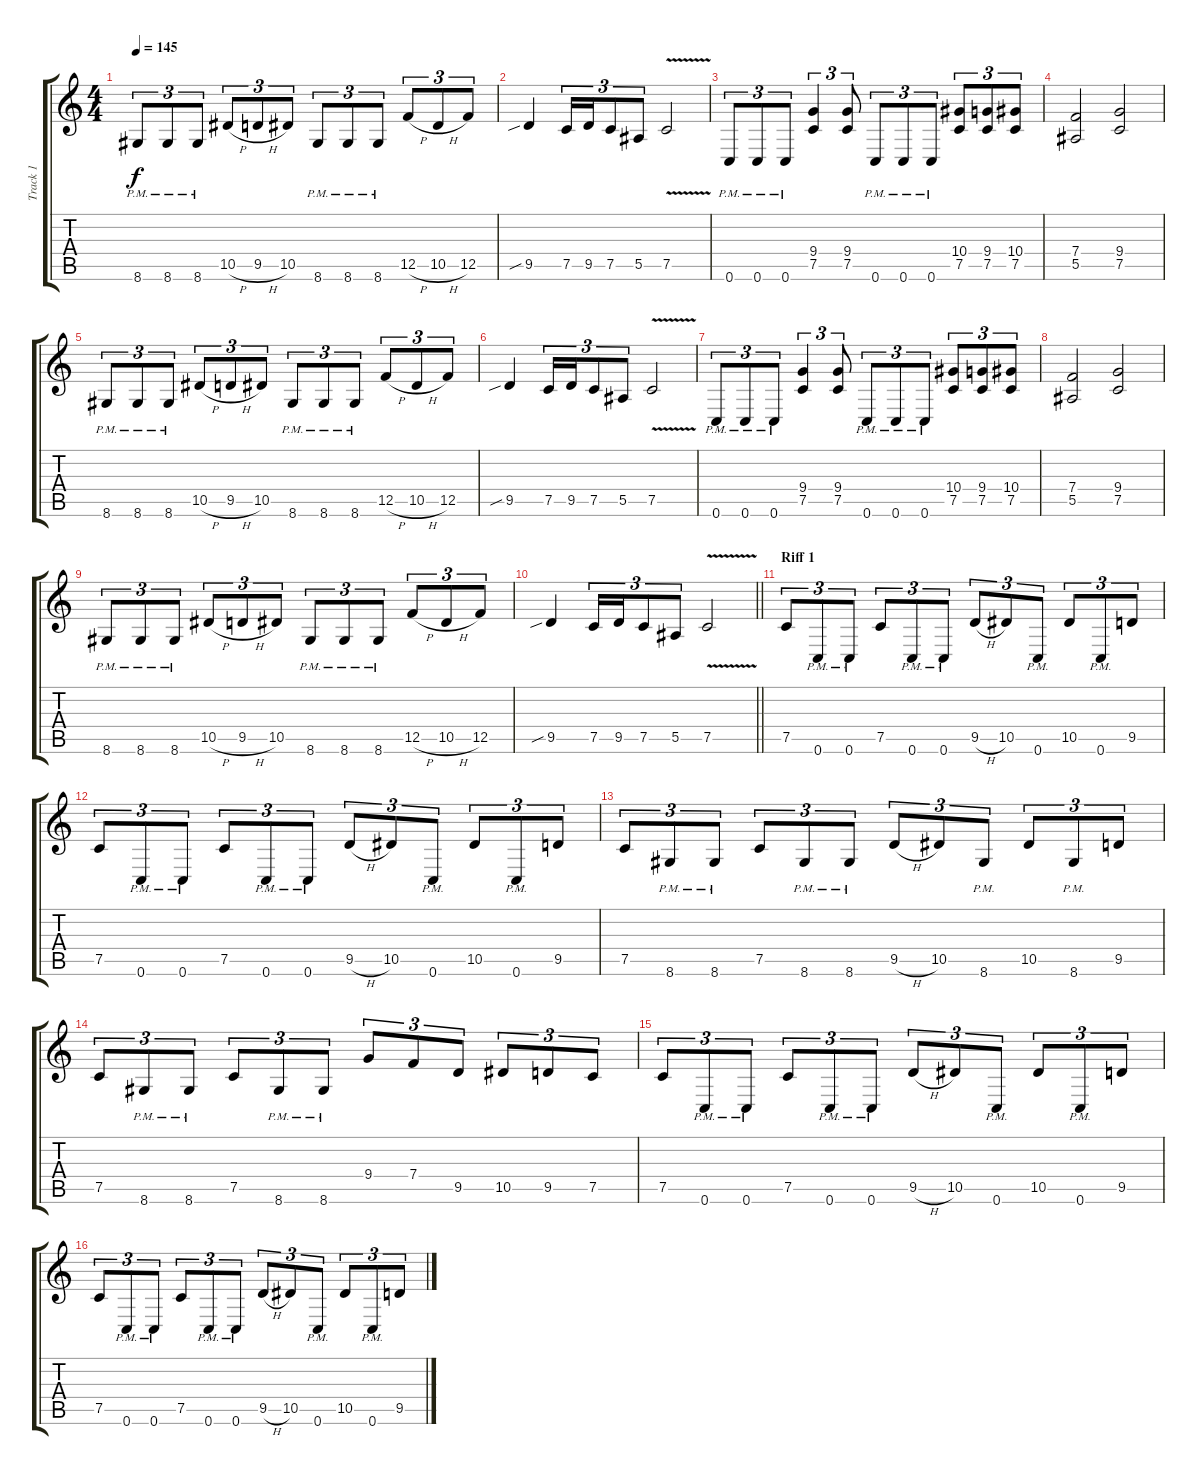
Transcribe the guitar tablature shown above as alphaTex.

\track ("Track 1" "Track 1") {instrument distortionguitar}
\staff {score tabs}
\tuning (C4 G3 Eb3 Bb2 F2 C2) {hide}
\ts (4 4)
\tempo 145
\clef g2
\ks c
8.6{pm}.8{tu (3 2) dy f} 8.6{pm}.8{tu (3 2)} 8.6{pm}.8{tu (3 2)} 10.5{h}.8{tu (3 2)} 9.5{h}.8{tu (3 2)} 10.5.8{tu (3 2)} 8.6{pm}.8{tu (3 2)} 8.6{pm}.8{tu (3 2)} 8.6{pm}.8{tu (3 2)} 12.5{h}.8{tu (3 2)} 10.5{h}.8{tu (3 2)} 12.5.8{tu (3 2)} |
9.5{sib}.4 7.5.16{tu (3 2)} 9.5.16{tu (3 2)} 7.5.8{tu (3 2)} 5.5.8{tu (3 2)} 7.5{v}.2 |
0.6{pm}.8{tu (3 2)} 0.6{pm}.8{tu (3 2)} 0.6{pm}.8{tu (3 2)} (9.4 7.5).4{tu (3 2)} (9.4 7.5).8{tu (3 2)} 0.6{pm}.8{tu (3 2)} 0.6{pm}.8{tu (3 2)} 0.6{pm}.8{tu (3 2)} (10.4 7.5).8{tu (3 2)} (9.4 7.5).8{tu (3 2)} (10.4 7.5).8{tu (3 2)} |
(7.4 5.5).2 (9.4 7.5).2 |
8.6{pm}.8{tu (3 2)} 8.6{pm}.8{tu (3 2)} 8.6{pm}.8{tu (3 2)} 10.5{h}.8{tu (3 2)} 9.5{h}.8{tu (3 2)} 10.5.8{tu (3 2)} 8.6{pm}.8{tu (3 2)} 8.6{pm}.8{tu (3 2)} 8.6{pm}.8{tu (3 2)} 12.5{h}.8{tu (3 2)} 10.5{h}.8{tu (3 2)} 12.5.8{tu (3 2)} |
9.5{sib}.4 7.5.16{tu (3 2)} 9.5.16{tu (3 2)} 7.5.8{tu (3 2)} 5.5.8{tu (3 2)} 7.5{v}.2 |
0.6{pm}.8{tu (3 2)} 0.6{pm}.8{tu (3 2)} 0.6{pm}.8{tu (3 2)} (9.4 7.5).4{tu (3 2)} (9.4 7.5).8{tu (3 2)} 0.6{pm}.8{tu (3 2)} 0.6{pm}.8{tu (3 2)} 0.6{pm}.8{tu (3 2)} (10.4 7.5).8{tu (3 2)} (9.4 7.5).8{tu (3 2)} (10.4 7.5).8{tu (3 2)} |
(7.4 5.5).2 (9.4 7.5).2 |
8.6{pm}.8{tu (3 2)} 8.6{pm}.8{tu (3 2)} 8.6{pm}.8{tu (3 2)} 10.5{h}.8{tu (3 2)} 9.5{h}.8{tu (3 2)} 10.5.8{tu (3 2)} 8.6{pm}.8{tu (3 2)} 8.6{pm}.8{tu (3 2)} 8.6{pm}.8{tu (3 2)} 12.5{h}.8{tu (3 2)} 10.5{h}.8{tu (3 2)} 12.5.8{tu (3 2)} |
\barLineRight lightlight
9.5{sib}.4 7.5.16{tu (3 2)} 9.5.16{tu (3 2)} 7.5.8{tu (3 2)} 5.5.8{tu (3 2)} 7.5{v}.2 |
\section ("" "Riff 1")
7.5.8{tu (3 2)} 0.6{pm}.8{tu (3 2)} 0.6{pm}.8{tu (3 2)} 7.5.8{tu (3 2)} 0.6{pm}.8{tu (3 2)} 0.6{pm}.8{tu (3 2)} 9.5{h}.8{tu (3 2)} 10.5.8{tu (3 2)} 0.6{pm}.8{tu (3 2)} 10.5.8{tu (3 2)} 0.6{pm}.8{tu (3 2)} 9.5.8{tu (3 2)} |
7.5.8{tu (3 2)} 0.6{pm}.8{tu (3 2)} 0.6{pm}.8{tu (3 2)} 7.5.8{tu (3 2)} 0.6{pm}.8{tu (3 2)} 0.6{pm}.8{tu (3 2)} 9.5{h}.8{tu (3 2)} 10.5.8{tu (3 2)} 0.6{pm}.8{tu (3 2)} 10.5.8{tu (3 2)} 0.6{pm}.8{tu (3 2)} 9.5.8{tu (3 2)} |
7.5.8{tu (3 2)} 8.6{pm}.8{tu (3 2)} 8.6{pm}.8{tu (3 2)} 7.5.8{tu (3 2)} 8.6{pm}.8{tu (3 2)} 8.6{pm}.8{tu (3 2)} 9.5{h}.8{tu (3 2)} 10.5.8{tu (3 2)} 8.6{pm}.8{tu (3 2)} 10.5.8{tu (3 2)} 8.6{pm}.8{tu (3 2)} 9.5.8{tu (3 2)} |
7.5.8{tu (3 2)} 8.6{pm}.8{tu (3 2)} 8.6{pm}.8{tu (3 2)} 7.5.8{tu (3 2)} 8.6{pm}.8{tu (3 2)} 8.6{pm}.8{tu (3 2)} 9.4.8{tu (3 2)} 7.4.8{tu (3 2)} 9.5.8{tu (3 2)} 10.5.8{tu (3 2)} 9.5.8{tu (3 2)} 7.5.8{tu (3 2)} |
7.5.8{tu (3 2)} 0.6{pm}.8{tu (3 2)} 0.6{pm}.8{tu (3 2)} 7.5.8{tu (3 2)} 0.6{pm}.8{tu (3 2)} 0.6{pm}.8{tu (3 2)} 9.5{h}.8{tu (3 2)} 10.5.8{tu (3 2)} 0.6{pm}.8{tu (3 2)} 10.5.8{tu (3 2)} 0.6{pm}.8{tu (3 2)} 9.5.8{tu (3 2)} |
7.5.8{tu (3 2)} 0.6{pm}.8{tu (3 2)} 0.6{pm}.8{tu (3 2)} 7.5.8{tu (3 2)} 0.6{pm}.8{tu (3 2)} 0.6{pm}.8{tu (3 2)} 9.5{h}.8{tu (3 2)} 10.5.8{tu (3 2)} 0.6{pm}.8{tu (3 2)} 10.5.8{tu (3 2)} 0.6{pm}.8{tu (3 2)} 9.5.8{tu (3 2)}
